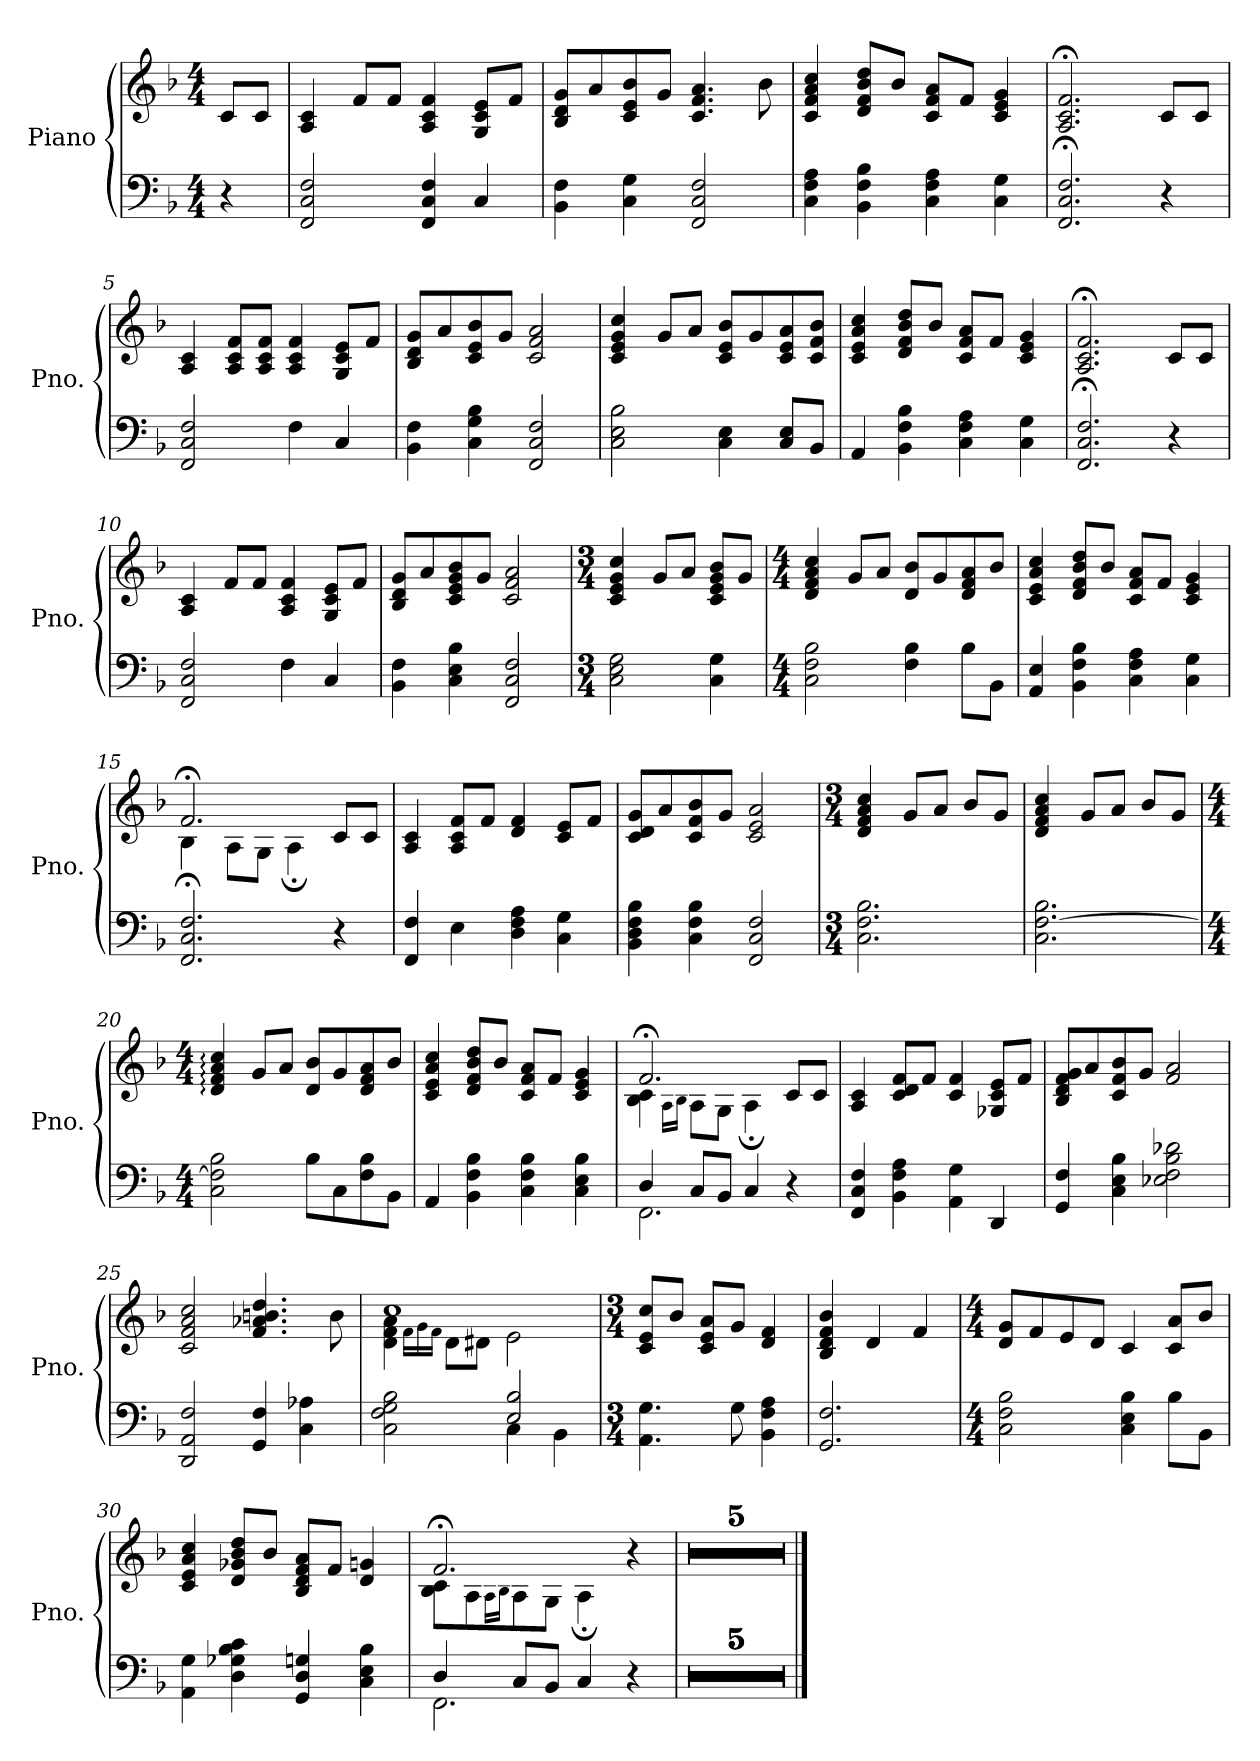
**kern	**kern
*part1	*part1
*staff2	*staff1
*I"Piano	*
*I'Pno.	*
*clefF4	*clefG2
*k[b-]	*k[b-]
*M4/4	*M4/4
*MM102	*MM102
=	=
4r	8c/L
.	8c/J
=1	=1
2FF/ 2C/ 2F/	4A/ 4c/
.	8f/L
.	8f/J
4FF/ 4C/ 4F/	4A/ 4c/ 4f/
4C/	8G/ 8c/ 8e/L
.	8f/J
=2	=2
4BB-\ 4F\	8B-/ 8d/ 8g/L
.	8a/
4C\ 4G\	8c/ 8e/ 8b-/
.	8g/J
2FF/ 2C/ 2F/	4.c/ 4.f/ 4.a/
.	8b-\
=3	=3
4C\ 4F\ 4A\	4c/ 4f/ 4a/ 4cc/
4BB-\ 4F\ 4B-\	8d/ 8f/ 8b-/ 8dd/L
.	8b-/J
4C\ 4F\ 4A\	8c/ 8f/ 8a/L
.	8f/J
4C\ 4G\	4c/ 4e/ 4g/
=4	=4
2.FF/;< 2.C/;< 2.F/;<	2.A/;< 2.c/;< 2.f/;<
4r	8c/L
.	8c/J
=5	=5
2FF/ 2C/ 2F/	4A/ 4c/
.	8A/ 8c/ 8f/L
.	8A/ 8c/ 8f/J
4F\	4A/ 4c/ 4f/
4C/	8G/ 8c/ 8e/L
.	8f/J
=6	=6
4BB-\ 4F\	8B-/ 8d/ 8g/L
.	8a/
4C\ 4G\ 4B-\	8c/ 8e/ 8b-/
.	8g/J
2FF/ 2C/ 2F/	2c/ 2f/ 2a/
!!LO:LB:g=z
=7	=7
2C\ 2E\ 2B-\	4c/ 4e/ 4g/ 4cc/
.	8g/L
.	8a/J
4C\ 4E\	8c/ 8e/ 8b-/L
.	8g/
8C/ 8E/L	8c/ 8e/ 8a/
8BB-/J	8c/ 8f/ 8b-/J
=8	=8
4AA/	4c/ 4e/ 4a/ 4cc/
4BB-\ 4F\ 4B-\	8d/ 8f/ 8b-/ 8dd/L
.	8b-/J
4C\ 4F\ 4A\	8c/ 8f/ 8a/L
.	8f/J
4C\ 4G\	4c/ 4e/ 4g/
=9	=9
2.FF/;< 2.C/;< 2.F/;<	2.A/;< 2.c/;< 2.f/;<
4r	8c/L
.	8c/J
=10	=10
2FF/ 2C/ 2F/	4A/ 4c/
.	8f/L
.	8f/J
4F\	4A/ 4c/ 4f/
4C/	8G/ 8c/ 8e/L
.	8f/J
=11	=11
4BB-\ 4F\	8B-/ 8d/ 8g/L
.	8a/
4C\ 4E\ 4B-\	8c/ 8e/ 8g/ 8b-/
.	8g/J
2FF/ 2C/ 2F/	2c/ 2f/ 2a/
=12	=12
*M3/4	*M3/4
2C\ 2E\ 2G\	4c/ 4e/ 4g/ 4cc/
.	8g/L
.	8a/J
4C\ 4G\	8c/ 8e/ 8g/ 8b-/L
.	8g/J
=13	=13
*M4/4	*M4/4
2C\ 2F\ 2B-\	4d/ 4f/ 4a/ 4cc/
.	8g/L
.	8a/J
4F\ 4B-\	8d/ 8b-/L
.	8g/
8B-\L	8d/ 8f/ 8a/
8BB-\J	8b-/J
!!LO:LB:g=z
=14	=14
4AA/ 4E/	4c/ 4e/ 4a/ 4cc/
4BB-\ 4F\ 4B-\	8d/ 8f/ 8b-/ 8dd/L
.	8b-/J
4C\ 4F\ 4A\	8c/ 8f/ 8a/L
.	8f/J
4C\ 4G\	4c/ 4e/ 4g/
=15	=15
*	*^
2.FF/;< 2.C/;< 2.F/;<	2.f;</	4B-\
.	.	8A\L
.	.	8G\J
.	.	4A;\
4r	8c/L	4ryy
.	8c/J	.
*	*v	*v
=16	=16
4FF/ 4F/	4A/ 4c/
4E\	8A/ 8c/ 8f/L
.	8f/J
4D\ 4F\ 4A\	4d/ 4f/
4C\ 4G\	8c/ 8e/L
.	8f/J
=17	=17
4BB-\ 4D\ 4F\ 4B-\	8c/ 8d/ 8g/L
.	8a/
4C\ 4F\ 4B-\	8c/ 8f/ 8b-/
.	8g/J
2FF/ 2C/ 2F/	2c/ 2e/ 2a/
=18	=18
*M3/4	*M3/4
2.C\ 2.F\ 2.B-\	4d/ 4f/ 4a/ 4cc/
.	8g/L
.	8a/J
.	8b-/L
.	8g/J
=19	=19
2.C\ [2.F\ 2.B-\	4d/ 4f/ 4a/ 4cc/
.	8g/L
.	8a/J
.	8b-/L
.	8g/J
!!LO:LB:g=z
=20	=20
*M4/4	*M4/4
2C\ 2F\] 2B-\	4d/: 4f/: 4a/: 4cc/:
.	8g/L
.	8a/J
8B-\L	8d/ 8b-/L
8C\	8g/
8F\ 8B-\	8d/ 8f/ 8a/
8BB-\J	8b-/J
=21	=21
4AA/	4c/ 4e/ 4a/ 4cc/
4BB-\ 4F\ 4B-\	8d/ 8f/ 8b-/ 8dd/L
.	8b-/J
4C\ 4F\ 4B-\	8c/ 8f/ 8a/L
.	8f/J
4C\ 4E\ 4B-\	4c/ 4e/ 4g/
=22	=22
*^	*^
4D/	2.FF\	2.f;</	4B-\ 4c\
.	.	.	16qA\LL
.	.	.	16qB-\JJ
8C/L	.	.	8A\L
8BB-/J	.	.	8G\J
4C/	.	.	4A;\
4r	4ryy	8c/L	4ryy
.	.	8c/J	.
*v	*v	*	*
*	*v	*v
=23	=23
4FF/ 4C/ 4F/	4A/ 4c/
4BB-\ 4F\ 4A\	8c/ 8d/ 8f/L
.	8f/J
4AA\ 4G\	4c/ 4f/
4DD/	8G-X/ 8c/ 8e/L
.	8f/J
=24	=24
4GG/ 4F/	8B-/ 8d/ 8f/ 8g/L
.	8a/
4C\ 4E\ 4B-\	8c/ 8f/ 8b-/
.	8g/J
2E-X\ 2F\ 2B-\ 2d-X\	2f/ 2a/
=25	=25
2DD/ 2AA/ 2F/	2c/ 2f/ 2a/ 2cc/
4GG/ 4F/	4.f/ 4.a-X/ 4.bn/ 4.dd/
4C\ 4A-X\	.
.	8b\
!!LO:LB:g=z
=26	=26
*^	*^
2C\ 2F\ 2G\ 2B-\	2ryy	1cc	4d\ 4f\ 4a\
.	.	.	16qf\LL
.	.	.	16qg\
.	.	.	16qf\JJ
.	.	.	8d\L
.	.	.	8d#X\J
2E/ 2B-/	4C\	.	2e\
.	4BB-\	.	.
*v	*v	*	*
*	*v	*v
=27	=27
*M3/4	*M3/4
4.AA\ 4.G\	8c/ 8e/ 8cc/L
.	8b-/J
.	8c/ 8e/ 8a/L
8G\	8g/J
4BB-\ 4F\ 4A\	4d/ 4f/
=28	=28
2.GG/ 2.F/	4B-/ 4d/ 4f/ 4b-/
.	4d/
.	4f/
=29	=29
*M4/4	*M4/4
2C\ 2F\ 2B-\	8d/ 8g/L
.	8f/
.	8e/
.	8d/J
4C\ 4E\ 4B-\	4c/
8B-\L	8c/ 8a/L
8BB-\J	8b-/J
=30	=30
4AA\ 4G\	4c/ 4e/ 4a/ 4cc/
4D\ 4G-X\ 4B-\ 4c\	8d/ 8g-X/ 8b-/ 8dd/L
.	8b-/J
4GG/ 4D/ 4Gn/	8B-/ 8d/ 8f/ 8a/L
.	8f/J
4C\ 4E\ 4B-\	4d/ 4gn/
=31	=31
*^	*^
4D/	2.FF\	2.f;</	8B-\ 8c\L
.	.	.	8A\
.	.	.	16qA\LL
.	.	.	16qB-\JJ
8C/L	.	.	8A\
8BB-/J	.	.	8G\J
4C/	.	.	4A;\
4r	4ryy	4r	4ryy
*	*	*v	*v
!!LO:PB:g=z
=32	=32	=32
1r	1r	1r
*v	*v	*
=33	=33
1r	1r
=34	=34
1r	1r
=35	=35
1r	1r
=36	=36
1r	1r
==	==
*-	*-
